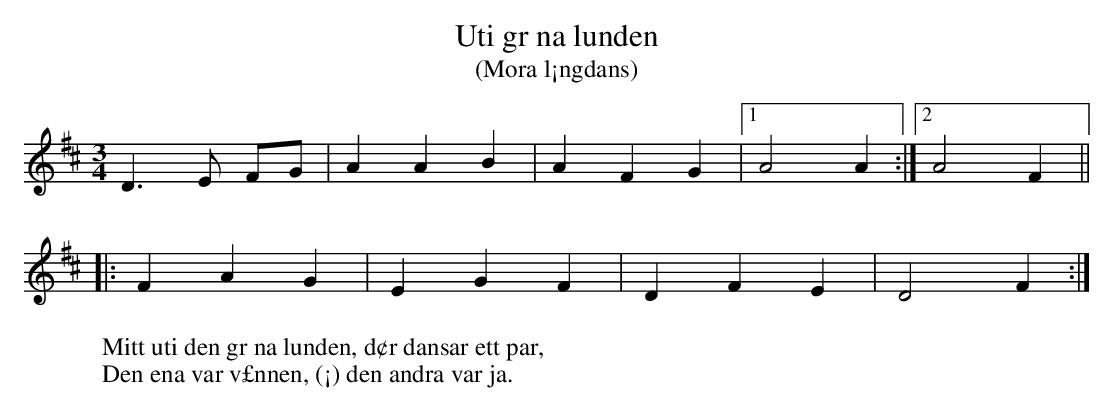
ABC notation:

X:1
T:Uti gr na lunden
T: (Mora l¡ngdans)
M:3/4
L:1/8
K:D
D3 E FG | A2 A2 B2 | A2 F2 G2 |1 A4 A2 :|2 A4 F2 ||
|:F2 A2 G2 | E2 G2 F2 | D2 F2 E2 | D4 F2 :|
W:Mitt uti den gr na lunden, d¢r dansar ett par,
W:Den ena var v£nnen, (¡) den andra var ja.
